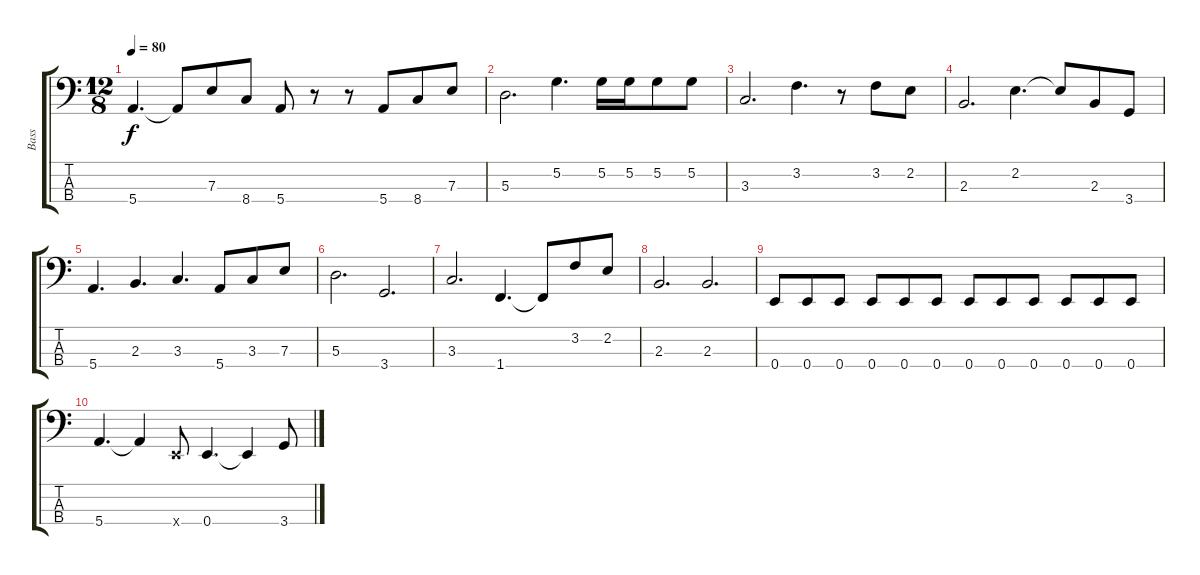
\track ("Bass" "Bass") {instrument fretlessbass}
\staff {score tabs}
\tuning (G2 D2 A1 E1) {hide}
\ts (12 8)
\tempo 80
\clef f4
\ks c
5.4.4{d dy f instrument fretlessbass} 5.4{t}.8 7.3.8 8.4.8 5.4.8 r.8 r.8 5.4.8 8.4.8 7.3.8 |
5.3.2{d} 5.2.4{d} 5.2.16 5.2.16 5.2.8 5.2.8 |
3.3.2{d} 3.2.4{d} r.8 3.2.8 2.2.8 |
2.3.2{d} 2.2.4{d} 2.2{t}.8 2.3.8 3.4.8 |
5.4.4{d} 2.3.4{d} 3.3.4{d} 5.4.8 3.3.8 7.3.8 |
5.3.2{d} 3.4.2{d} |
3.3.2{d} 1.4.4{d} 1.4{t}.8 3.2.8 2.2.8 |
2.3.2{d} 2.3.2{d} |
0.4.8 0.4.8 0.4.8 0.4.8 0.4.8 0.4.8 0.4.8 0.4.8 0.4.8 0.4.8 0.4.8 0.4.8 |
5.4.4{d} 5.4{t}.4 0.4{x}.8 0.4.4{d} 0.4{t}.4 3.4.8
